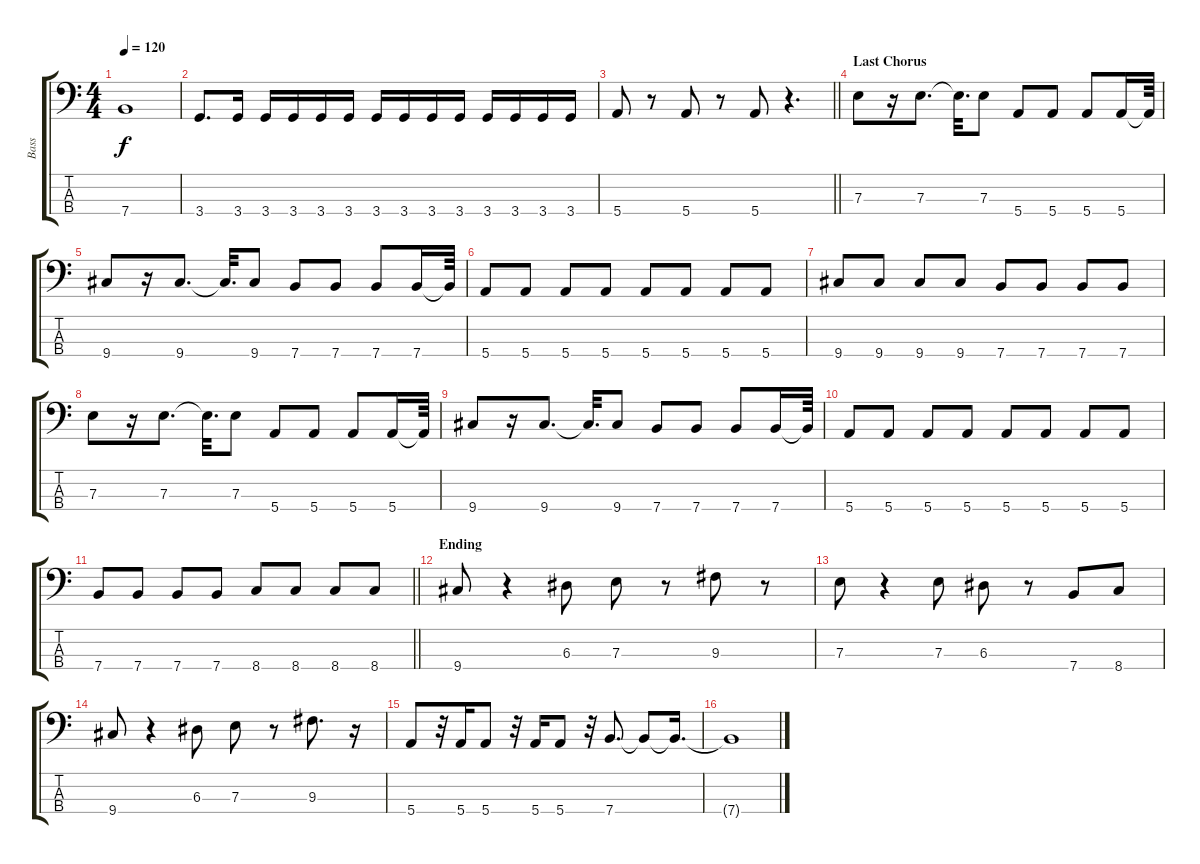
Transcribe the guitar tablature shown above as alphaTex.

\track ("Bass" "Bass") {instrument electricbassfinger}
\staff {score tabs}
\tuning (G2 D2 A1 E1) {hide}
\ts (4 4)
\tempo 120
\clef f4
\ks c
7.4{t}.1{dy f} |
3.4.8{d} 3.4.16 3.4.16 3.4.16 3.4.16 3.4.16 3.4.16 3.4.16 3.4.16 3.4.16 3.4.16 3.4.16 3.4.16 3.4.16 |
\barLineRight lightlight
5.4.8 r.8 5.4.8 r.8 5.4.8 r.4{d} |
\section ("" "Last Chorus")
7.3.8 r.16 7.3.8{d} 7.3{t}.32{d} 7.3.8 5.4.8 5.4.8 5.4.8 5.4.16 5.4{t}.64 |
9.4.8 r.16 9.4.8{d} 9.4{t}.32{d} 9.4.8 7.4.8 7.4.8 7.4.8 7.4.16 7.4{t}.64 |
5.4.8 5.4.8 5.4.8 5.4.8 5.4.8 5.4.8 5.4.8 5.4.8 |
9.4.8 9.4.8 9.4.8 9.4.8 7.4.8 7.4.8 7.4.8 7.4.8 |
7.3.8 r.16 7.3.8{d} 7.3{t}.32{d} 7.3.8 5.4.8 5.4.8 5.4.8 5.4.16 5.4{t}.64 |
9.4.8 r.16 9.4.8{d} 9.4{t}.32{d} 9.4.8 7.4.8 7.4.8 7.4.8 7.4.16 7.4{t}.64 |
5.4.8 5.4.8 5.4.8 5.4.8 5.4.8 5.4.8 5.4.8 5.4.8 |
\barLineRight lightlight
7.4.8 7.4.8 7.4.8 7.4.8 8.4.8 8.4.8 8.4.8 8.4.8 |
\section ("" "Ending")
9.4.8 r.4 6.3.8 7.3.8 r.8 9.3.8 r.8 |
7.3.8 r.4 7.3.8 6.3.8 r.8 7.4.8 8.4.8 |
9.4.8 r.4 6.3.8 7.3.8 r.8 9.3.8{d} r.16 |
5.4.8 r.32 5.4.16 5.4.8 r.32 5.4.16 5.4.8 r.32 7.4.8{d} 7.4{t}.8 7.4{t}.16{d} |
7.4{t}.1
